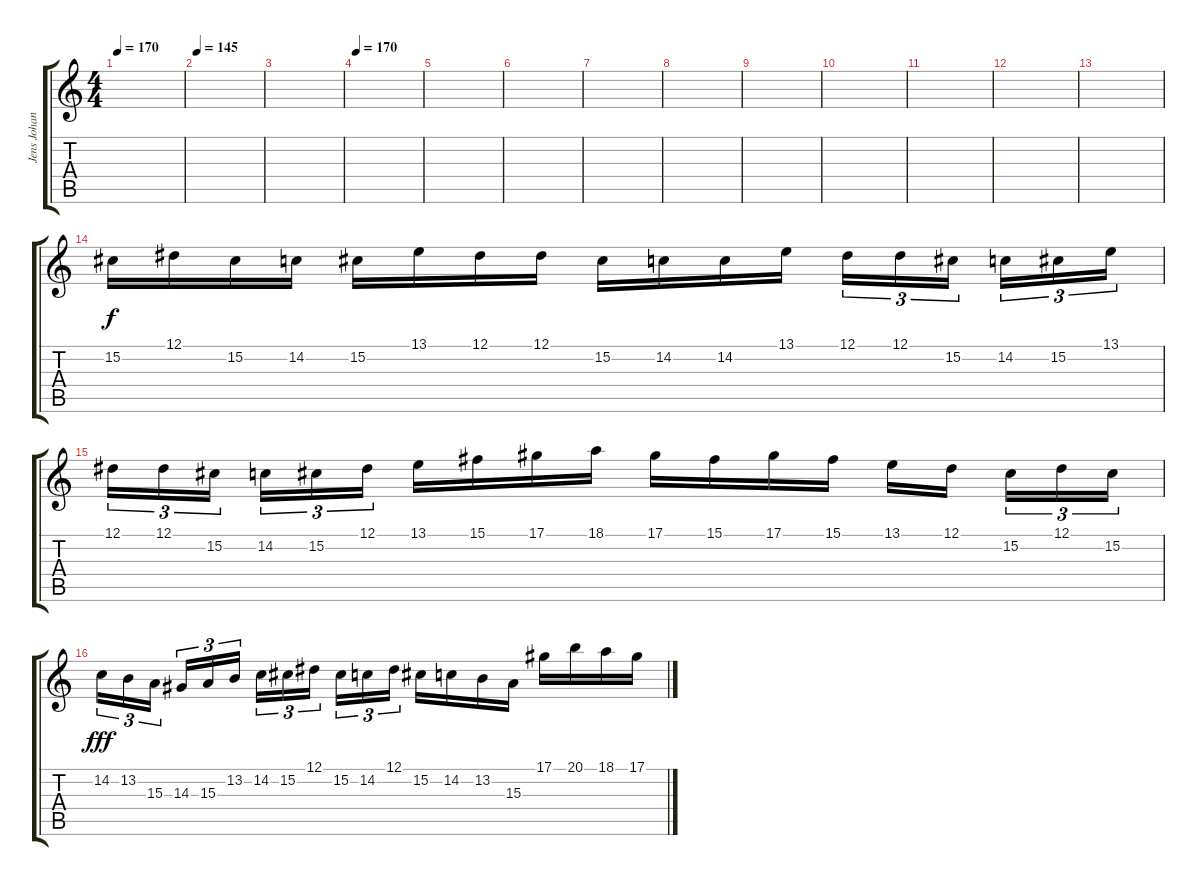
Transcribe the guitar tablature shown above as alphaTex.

\track ("Jens Johansson (Lead Keyboard)" "Jens Johan") {instrument harpsichord}
\staff {score tabs}
\tuning (Eb4 Bb3 Gb3 Db3 Ab2 Eb2) {hide}
\ts (4 4)
\tempo 170
\clef g2
\ks c
|
\tempo 145
|
|
\tempo 170
|
|
|
|
|
|
|
|
|
|
15.2.16 12.1.16 15.2.16 14.2.16 15.2.16 13.1.16 12.1.16 12.1.16 15.2.16 14.2.16 14.2.16 13.1.16 12.1.16{tu (3 2)} 12.1.16{tu (3 2)} 15.2.16{tu (3 2)} 14.2.16{tu (3 2)} 15.2.16{tu (3 2)} 13.1.16{tu (3 2)} |
12.1.16{tu (3 2)} 12.1.16{tu (3 2)} 15.2.16{tu (3 2)} 14.2.16{tu (3 2)} 15.2.16{tu (3 2)} 12.1.16{tu (3 2)} 13.1.16 15.1.16 17.1.16 18.1.16 17.1.16 15.1.16 17.1.16 15.1.16 13.1.16 12.1.16 15.2.16{tu (3 2)} 12.1.16{tu (3 2)} 15.2.16{tu (3 2) dy f} |
14.2.16{tu (3 2) dy fff} 13.2.16{tu (3 2)} 15.3.16{tu (3 2)} 14.3.16{tu (3 2)} 15.3.16{tu (3 2)} 13.2.16{tu (3 2)} 14.2.16{tu (3 2)} 15.2.16{tu (3 2)} 12.1.16{tu (3 2)} 15.2.16{tu (3 2)} 14.2.16{tu (3 2)} 12.1.16{tu (3 2)} 15.2.16 14.2.16 13.2.16 15.3.16 17.1.16 20.1.16 18.1.16 17.1.16
